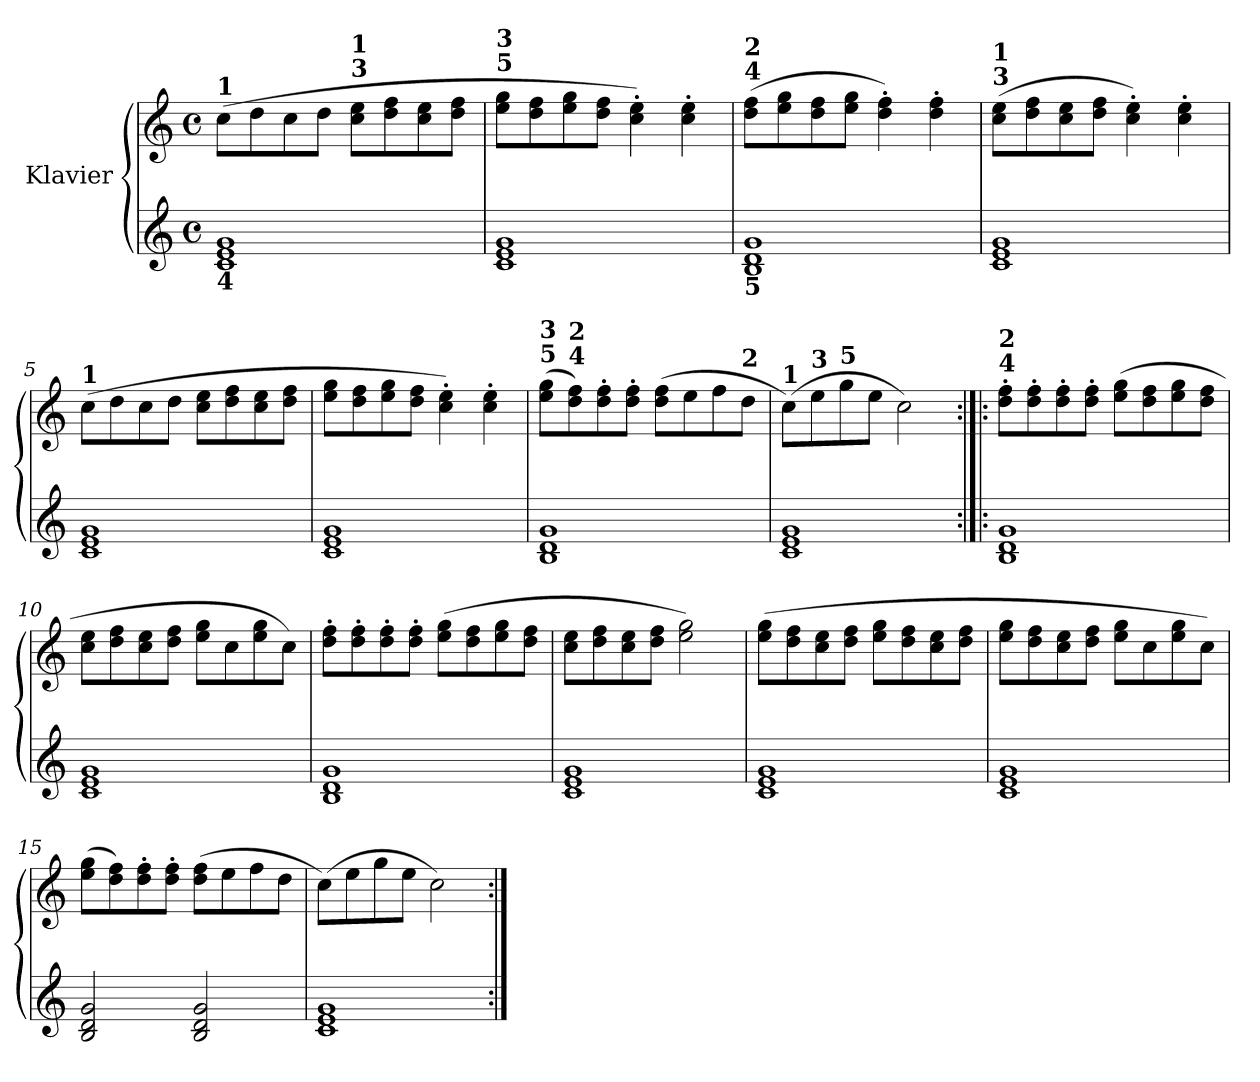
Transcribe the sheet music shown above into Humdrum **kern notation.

**kern	**kern
*part1	*part1
*staff2	*staff1
*I"Klavier	*
!!LO:PB:g=z
*clefG2	*clefG2
*k[]	*k[]
*C:	*C:
*M4/4	*M4/4
*met(c)	*met(c)
=1	=1
!	!LO:TX:a:B:t=1
!LO:TX:b:B:t=4	!
1ci 1ei 1gi	(8cci\L
.	8ddi\
.	8cci\
.	8ddi\J
!	!LO:TX:a:B:t=3
!	!LO:TX:B:t=1
.	8cci\ 8eeiL
.	8ddi\ 8ffi
.	8cci\ 8eei
.	8ddi\ 8ffiJ
=2	=2
!	!LO:TX:a:B:t=5
!	!LO:TX:B:t=3
1ci 1ei 1gi	8eei\ 8ggiL
.	8ddi\ 8ffi
.	8eei\ 8ggi
.	8ddi\ 8ffiJ
.	4cci\' 4eei')
.	4cci\' 4eei'
=3	=3
!	!LO:TX:a:B:t=4
!	!LO:TX:B:t=2
!LO:TX:b:B:t=5	!
1Bi 1di 1gi	(8ddi\ 8ffiL
.	8eei\ 8ggi
.	8ddi\ 8ffi
.	8eei\ 8ggiJ
.	4ddi\' 4ffi')
.	4ddi\' 4ffi'
=4	=4
!	!LO:TX:a:B:t=3
!	!LO:TX:B:t=1
1ci 1ei 1gi	(8cci\ 8eeiL
.	8ddi\ 8ffi
.	8cci\ 8eei
.	8ddi\ 8ffiJ
.	4cci\' 4eei')
.	4cci\' 4eei'
!!LO:LB:g=z
=5	=5
!	!LO:TX:a:B:t=1
1ci 1ei 1gi	(8cci\L
.	8ddi\
.	8cci\
.	8ddi\J
.	8cci\ 8eeiL
.	8ddi\ 8ffi
.	8cci\ 8eei
.	8ddi\ 8ffiJ
=6	=6
1ci 1ei 1gi	8eei\ 8ggiL
.	8ddi\ 8ffi
.	8eei\ 8ggi
.	8ddi\ 8ffiJ
.	4cci\' 4eei')
.	4cci\' 4eei'
=7	=7
!	!LO:TX:a:B:t=5
!	!LO:TX:B:t=3
1Bi 1di 1gi	(8eei\ 8ggiL
!	!LO:TX:a:B:t=4
!	!LO:TX:B:t=2
.	8ddi\ 8ffi)
.	8ddi\' 8ffi'
.	8ddi\' 8ffi'J
.	(8ddi\ 8ffiL
.	8eei\
.	8ffi\
!	!LO:TX:a:B:t=2
.	8ddi\J
=8	=8
!	!LO:TX:a:B:t=1
1ci 1ei 1gi	(8cci\L)
!	!LO:TX:a:B:t=3
.	8eei\
!	!LO:TX:a:B:t=5
.	8ggi\
.	8eei\J
.	2cci\)
!!LO:LB:g=z
=9:|!|:	=9:|!|:
!	!LO:TX:a:B:t=4
!	!LO:TX:B:t=2
1Bi 1di 1gi	8ddi\' 8ffi'L
.	8ddi\' 8ffi'
.	8ddi\' 8ffi'
.	8ddi\' 8ffi'J
.	(8eei\ 8ggiL
.	8ddi\ 8ffi
.	8eei\ 8ggi
.	8ddi\ 8ffiJ
=10	=10
1ci 1ei 1gi	8cci\ 8eeiL
.	8ddi\ 8ffi
.	8cci\ 8eei
.	8ddi\ 8ffiJ
.	8eei\ 8ggiL
.	8cci\
.	8eei\ 8ggi
.	8cci\J)
=11	=11
1Bi 1di 1gi	8ddi\' 8ffi'L
.	8ddi\' 8ffi'
.	8ddi\' 8ffi'
.	8ddi\' 8ffi'J
.	(8eei\ 8ggiL
.	8ddi\ 8ffi
.	8eei\ 8ggi
.	8ddi\ 8ffiJ
=12	=12
1ci 1ei 1gi	8cci\ 8eeiL
.	8ddi\ 8ffi
.	8cci\ 8eei
.	8ddi\ 8ffiJ
.	2eei\ 2ggi)
!!LO:LB:g=z
=13	=13
1ci 1ei 1gi	(8eei\ 8ggiL
.	8ddi\ 8ffi
.	8cci\ 8eei
.	8ddi\ 8ffiJ
.	8eei\ 8ggiL
.	8ddi\ 8ffi
.	8cci\ 8eei
.	8ddi\ 8ffiJ
=14	=14
1ci 1ei 1gi	8eei\ 8ggiL
.	8ddi\ 8ffi
.	8cci\ 8eei
.	8ddi\ 8ffiJ
.	8eei\ 8ggiL
.	8cci\
.	8eei\ 8ggi
.	8cci\J)
=15	=15
2Bi/ 2di 2gi	(8eei\ 8ggiL
.	8ddi\ 8ffi)
.	8ddi\' 8ffi'
.	8ddi\' 8ffi'J
2Bi/ 2di 2gi	(8ddi\ 8ffiL
.	8eei\
.	8ffi\
.	8ddi\J
=16	=16
1ci 1ei 1gi	(8cci\L)
.	8eei\
.	8ggi\
.	8eei\J
.	2cci\)
=:|!	=:|!
*-	*-
